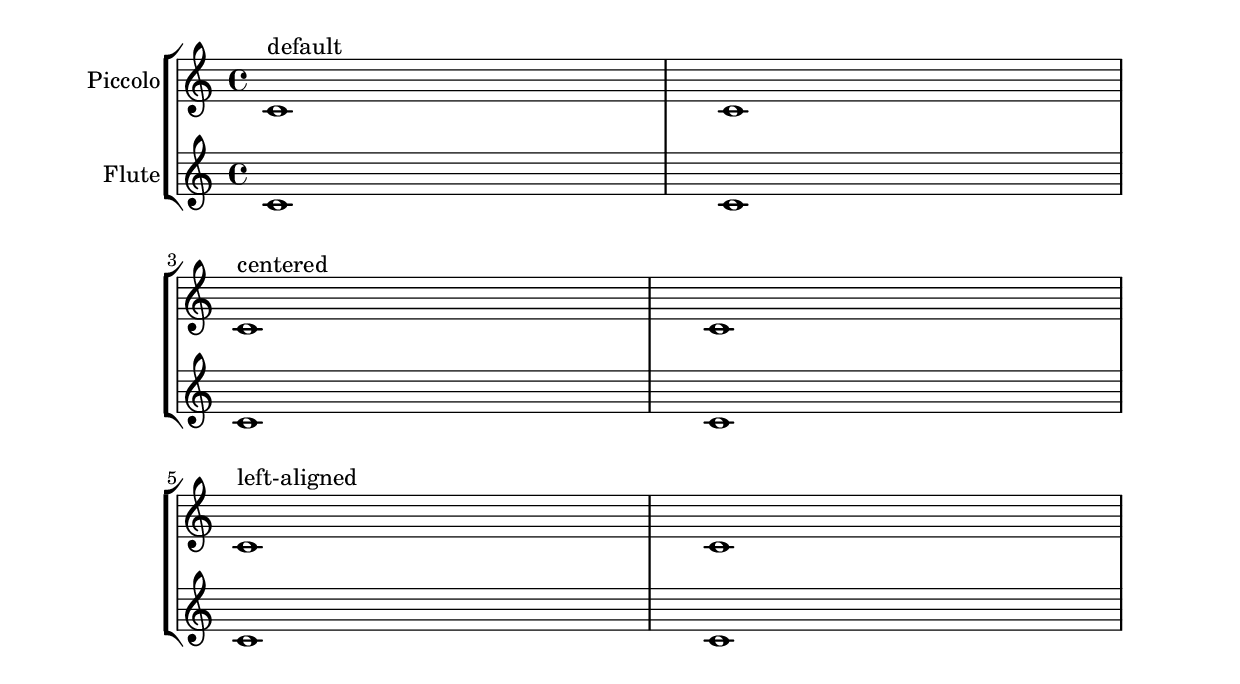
%% Do not edit this file; it is auto-generated from LSR http://lsr.dsi.unimi.it
%% This file is in the public domain.
\version "2.11.57"

\header {
  lsrtags = "text, paper-and-layout, titles"

  texidoces = "
Los nombres de instrumento se imprimen generalmente a la izquierda de
los pentagramas.  Para alinear los nombres de varios instrumentos
distintos, sitúelos dentro de un bloque @code{\markup} y utilice una
de las siguientes posiblidades:

*
    Nombres de instrumento alineados por la derecha: es el
    comportamiento predeterminado
  
*
    Nombres de instrumento centrados: la utilización de la instrucción
    @code{\hcenter-in #n} sitúa los nombres de instrumento dentro de
    un rectángulo separado, donde @code{n} es la anchura del
    rectángulo
  
* 
    Nombres de instrumento alineados por la izquierda: los nombres se
    imprimen en la parte superior de un rectángulo vacío, utilizando
    la instrucción @code{\combine} con un objeto @code{\hspace #n}.

"
  doctitlees = "Alinear y centrar los nombres de instrumento"

  texidoc = "
Instrument names are generally printed to the left of the staves. To
align the names of several different intruments, put them in a
@code{\\markup} block and use one of the following possibilites:

* 
    Right-aligned instrument names: this is the default behavior
  
* 
    Center-aligned instrument names: using the @code{\\hcenter-in #n}
command
    places the instrument names inside a padded box, with @code{n} being
the width
    of the box
  
* 
    Left-aligned instrument names: the names are printed on top of an
    empty box, using the @code{\\combine} command
    with an @code{\\hspace #n} object.
  


"
  doctitle = "Aligning and centering instrument names"
} % begin verbatim
\paper {
  indent = #0
  left-margin = #30
  line-width = #160
}

\new StaffGroup \relative c' <<
  \new Staff {
    \set Staff.instrumentName = #"Piccolo"
    c1^"default" | c \break
    \set Staff.instrumentName = \markup { \hcenter-in #10 Piccolo }
    c1^"centered" | c \break
    \set Staff.instrumentName = \markup { \combine \hspace #8 Piccolo }
    c1^"left-aligned" | c
  } 
  \new Staff {
    \set Staff.instrumentName = #"Flute"
    c1 | c \break
    \set Staff.instrumentName = \markup { \hcenter-in #10 Flute }
    c1 | c \break
    \set Staff.instrumentName = \markup { \combine \hspace #8 Flute }
    c1 | c
  }
>>
